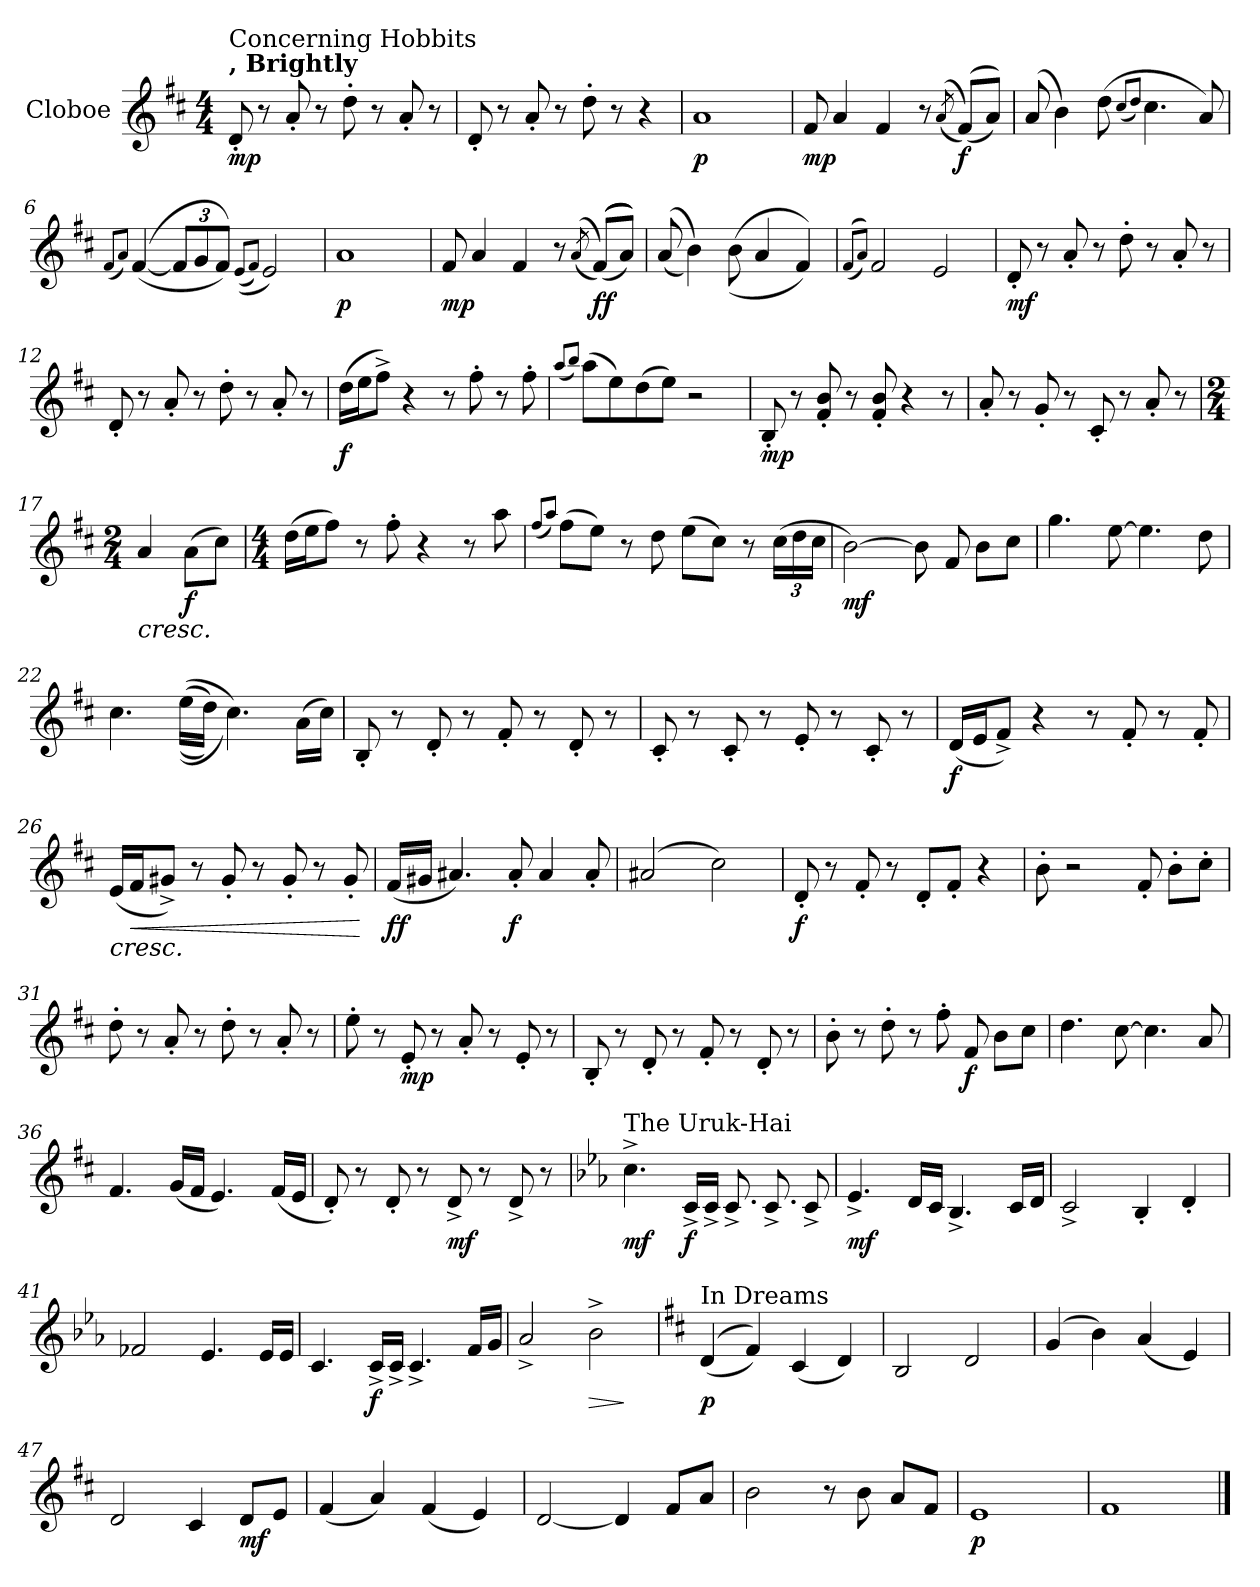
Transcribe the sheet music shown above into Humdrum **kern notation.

**kern	**dynam
*part1	*part1
*staff1	*staff1
*I"Cloboe	*
*I'COb.	*
*clefG2	*
*k[f#c#]	*
*M4/4	*
*MM100	*
=1	=1
!LO:TX:a:B:t=, Brightly	!
!LO:TX:t=Concerning Hobbits	!
!	!LO:DY:b
8d'/	mp
8r	.
8a'/	.
8r	.
8dd'\	.
8r	.
8a'/	.
8r	.
=2	=2
8d'/	.
8r	.
8a'/	.
8r	.
8dd'\	.
8r	.
4r	.
=3	=3
!	!LO:DY:b
1a	p
!!LO:LB:g=z
=4	=4
!	!LO:DY:b
8f#/	mp
4a/	.
4f#/	.
8r	.
(<(<8qa/	.
!	!LO:DY:b
(<(<8f#/L))	f
8a/J))	.
=5	=5
(>8a/	.
4b\)	.
(>8dd\	.
(<8qcc#/L	.
8qdd/J)	.
4.cc#\	.
8a/)	.
!!LO:LB:g=z
=6	=6
(<8qf#/L	.
8qa/J)	.
(<(<[4f#/	.
*Xbrackettup	*
12f#/L]	.
12g/	.
12f#/J))	.
(<(<8qe/L	.
8qf#/J)	.
2e/)	.
=7	=7
!	!LO:DY:b
1a	p
=8	=8
!	!LO:DY:b
8f#/	mp
4a/	.
4f#/	.
8r	.
(<(<8qa/	.
!	!LO:DY:b
!	!LO:DY:n=1:b
(<(<(<(<8f#/L))	f f
8a/J))))	.
!!LO:LB:g=z
=9	=9
(>(>8a/	.
4b\))	.
(>(>8b\	.
4a/	.
4f#/))	.
=10	=10
(<(<8qf#/L	.
8qa/J))	.
2f#/	.
2e/	.
=11	=11
!	!LO:DY:b
8d'/	mf
8r	.
8a'/	.
8r	.
8dd'\	.
8r	.
8a'/	.
8r	.
!!LO:LB:g=z
=12	=12
8d'/	.
8r	.
8a'/	.
8r	.
8dd'\	.
8r	.
8a'/	.
8r	.
=13	=13
!	!LO:DY:b
(>16dd\LL	f
16ee\J	.
8ff#^\J)	.
4r	.
8r	.
8ff#'\	.
8r	.
8ff#'\	.
!!LO:LB:g=z
=14	=14
(<8qaa/L	.
8qbb/J)	.
(>8aa\L	.
8ee\)	.
(>8dd\	.
8ee\J)	.
2r	.
=15	=15
!	!LO:DY:b
8B'/	mp
8r	.
8f#/' 8b/'	.
8r	.
8f#/' 8b/'	.
4r	.
8r	.
!!LO:LB:g=z
=16	=16
8a'/	.
8r	.
8g'/	.
8r	.
8c#'/	.
8r	.
8a'/	.
8r	.
=17	=17
*M2/4	*
!	!LO:HP:b
4a/	<
!	!LO:DY:b
(>8a\L	f
8cc#\J)	.
.	[
=18	=18
*M4/4	*
(>16dd\LL	.
16ee\J	.
8ff#\J)	.
8r	.
8ff#'\	.
4r	.
8r	.
8aa\	.
!!LO:LB:g=z
=19	=19
(<8qff#/L	.
8qaa/J)	.
(>8ff#\L	.
8ee\J)	.
8r	.
8dd\	.
(>8ee\L	.
8cc#\J)	.
8r	.
(>24cc#\LL	.
24dd\	.
24cc#\JJ	.
=20	=20
!	!LO:DY:b
[2b\)	mf
8b\]	.
8f#/	.
8b\L	.
8cc#\J	.
=21	=21
4.gg\	.
[8ee\	.
4.ee\]	.
8dd\	.
!!LO:LB:g=z
=22	=22
4.cc#\	.
(>(>(>(>16ee\LL	.
16dd\JJ))	.
4.cc#\))	.
(>16a\LL	.
16cc#\JJ)	.
=23	=23
8B'/	.
8r	.
8d'/	.
8r	.
8f#'/	.
8r	.
8d'/	.
8r	.
!!LO:LB:g=z
=24	=24
8c#'/	.
8r	.
8c#'/	.
8r	.
8e'/	.
8r	.
8c#'/	.
8r	.
=25	=25
!	!LO:DY:b
(<16d/LL	f
16e/J	.
8f#^/J)	.
4r	.
8r	.
8f#'/	.
8r	.
8f#'/	.
!!LO:PB:g=z
=26	=26
!	!LO:HP:b
(<16e/LL	<
!	!LO:HP:b
16f#/J	<
8g#X^/J)	.
8r	.
8g#'/	.
8r	.
8g#'/	.
8r	.
8g#'/	.
.	[ [
=27	=27
!	!LO:DY:b
(<16f#/LL	ff
16g#X/JJ	.
4.a#X/)	.
!	!LO:DY:b
8a#'/	f
4a#/	.
8a#'/	.
!!LO:LB:g=z
=28	=28
(>2a#X/	.
2cc#\)	.
=29	=29
!	!LO:DY:b
8d'/	f
8r	.
8f#'/	.
8r	.
8d'/L	.
8f#'/J	.
4r	.
=30	=30
8b'\	.
2r	.
8f#'/	.
8b'\L	.
8cc#'\J	.
!!LO:LB:g=z
=31	=31
8dd'\	.
8r	.
8a'/	.
8r	.
8dd'\	.
8r	.
8a'/	.
8r	.
=32	=32
8ee'\	.
8r	.
!	!LO:DY:b
8e'/	mp
8r	.
8a'/	.
8r	.
8e'/	.
8r	.
!!LO:LB:g=z
=33	=33
8B'/	.
8r	.
8d'/	.
8r	.
8f#'/	.
8r	.
8d'/	.
8r	.
=34	=34
8b'\	.
8r	.
8dd'\	.
8r	.
8ff#'\	.
!	!LO:DY:b
8f#/	f
8b\L	.
8cc#\J	.
!!LO:LB:g=z
=35	=35
4.dd\	.
[8cc#\	.
4.cc#\]	.
8a/	.
=36	=36
4.f#/	.
(<16g/LL	.
16f#/JJ	.
4.e/)	.
(<16f#/LL	.
16e/JJ	.
!!LO:LB:g=z
=37	=37
8d'/)	.
8r	.
8d'/	.
8r	.
!	!LO:DY:b
8d^/	mf
8r	.
8d^/	.
8r	.
=38	=38
*k[b-e-a-]	*
*MM90	*
!LO:TX:a:t=The Uruk-Hai	!
!	!LO:DY:b
4.cc^\	mf
!	!LO:DY:b
16c^/LL	f
16c^/JJ	.
8.c^/	.
8.c^/	.
8c^/	.
!!LO:LB:g=z
=39	=39
!	!LO:DY:b
4.e-^/	mf
16d/LL	.
16c/JJ	.
4.B-^/	.
16c/LL	.
16d/JJ	.
=40	=40
2c^/	.
4B-'/	.
4d'/	.
=41	=41
2f-X/	.
4.e-/	.
16e-/LL	.
16e-/JJ	.
!!LO:LB:g=z
=42	=42
4.c/	.
!	!LO:DY:b
16c^/LL	f
16c^/JJ	.
4.c^/	.
16f/LL	.
16g/JJ	.
=43	=43
2a-^/	.
!	!LO:HP:b
2b-^\	>
.	]
=44	=44
*k[f#c#]	*
*MM80	*
!LO:TX:t=In Dreams	!
!	!LO:DY:b
(<(<4d/	p
4f#/))	.
(<4c#/	.
4d/)	.
=45	=45
2B/	.
2d/	.
!!LO:LB:g=z
=46	=46
(>4g/	.
4b\)	.
(<4a/	.
4e/)	.
=47	=47
2d/	.
4c#/	.
!	!LO:DY:b
8d/L	mf
8e/J	.
=48	=48
(<4f#/	.
4a/)	.
(<4f#/	.
4e/)	.
=49	=49
[2d/	.
4d/]	.
8f#/L	.
8a/J	.
!!LO:LB:g=z
=50	=50
2b\	.
8r	.
8b\	.
8a/L	.
8f#/J	.
=51	=51
!	!LO:DY:b
1e	p
=52	=52
1f#	.
==	==
*-	*-
